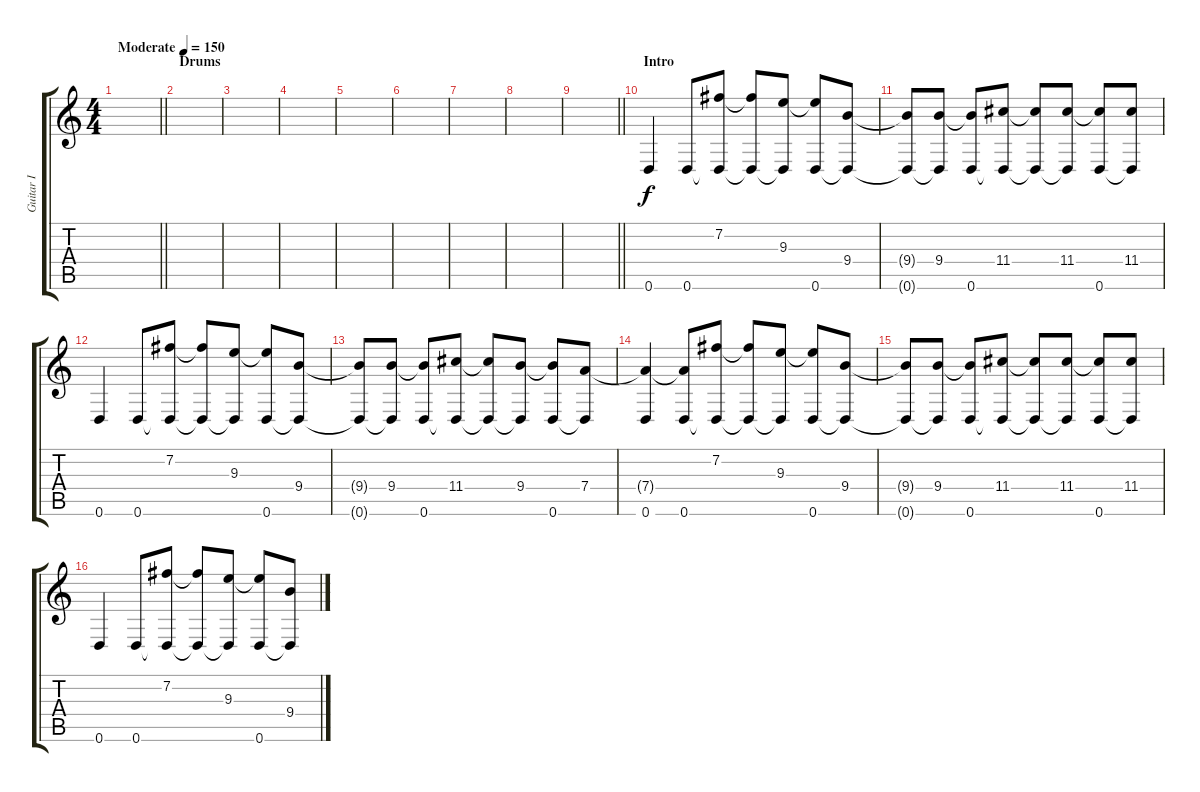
\track ("Guitar I" "Guitar I") {instrument distortionguitar}
\staff {score tabs}
\tuning (E4 B3 G3 D3 A2 D2) {hide}
\ts (4 4)
\tempo (150 "Moderate")
\clef g2
\barLineRight lightlight
\ks c
|
\section ("" "Drums")
|
|
|
|
|
|
|
\barLineRight lightlight
|
\section ("" "Intro")
0.6.4 0.6.8 (7.2 0.6{t}).8 (7.2{t} 0.6{t}).8 (9.3 0.6{t}).8 (9.3{t} 0.6).8 (9.4 0.6{t}).8 |
(9.4{t} 0.6{t}).8 (9.4 0.6{t}).8 (9.4{t} 0.6).8 (11.4 0.6{t}).8 (11.4{t} 0.6{t}).8 (11.4 0.6{t}).8 (11.4{t} 0.6).8 (11.4 0.6{t}).8 |
0.6.4 0.6.8 (7.2 0.6{t}).8 (7.2{t} 0.6{t}).8 (9.3 0.6{t}).8 (9.3{t} 0.6).8 (9.4 0.6{t}).8 |
(9.4{t} 0.6{t}).8 (9.4 0.6{t}).8 (9.4{t} 0.6).8 (11.4 0.6{t}).8 (11.4{t} 0.6{t}).8 (9.4 0.6{t}).8 (9.4{t} 0.6).8 (7.4 0.6{t}).8 |
(7.4{t} 0.6).4 (7.4{t} 0.6).8 (7.2 0.6{t}).8 (7.2{t} 0.6{t}).8 (9.3 0.6{t}).8 (9.3{t} 0.6).8 (9.4 0.6{t}).8 |
(9.4{t} 0.6{t}).8 (9.4 0.6{t}).8 (9.4{t} 0.6).8 (11.4 0.6{t}).8 (11.4{t} 0.6{t}).8 (11.4 0.6{t}).8 (11.4{t} 0.6).8 (11.4 0.6{t}).8 |
0.6.4 0.6.8 (7.2 0.6{t}).8 (7.2{t} 0.6{t}).8 (9.3 0.6{t}).8 (9.3{t} 0.6).8 (9.4 0.6{t}).8
